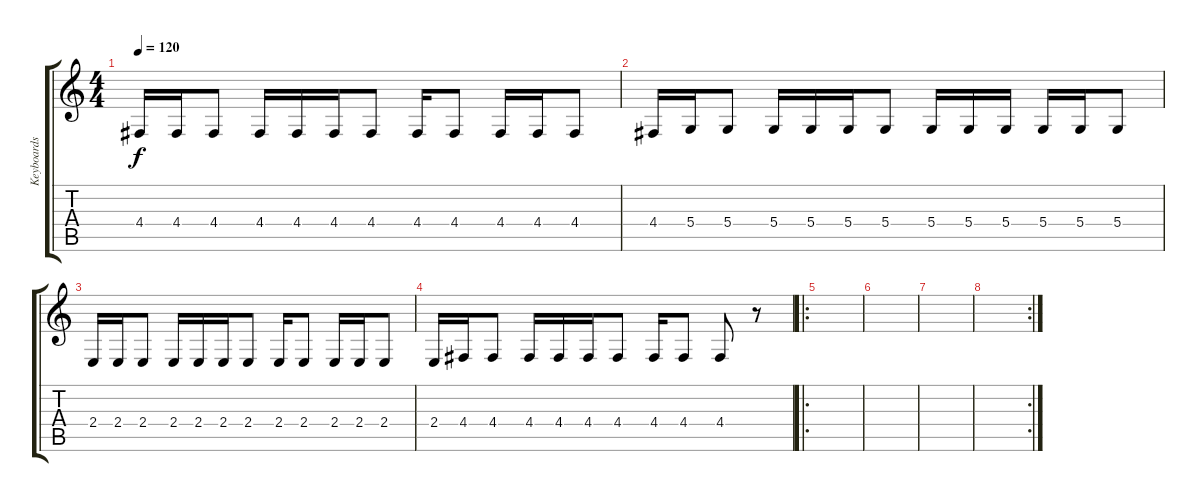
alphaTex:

\track ("Keyboards 4" "Keyboards ") {instrument lead1square}
\staff {score tabs}
\tuning (E4 B3 G3 D3 A2 E2) {hide}
\ts (4 4)
\tempo 120
\clef g2
\ks c
4.4.16{dy f} 4.4.16 4.4.8 4.4.16 4.4.16 4.4.16 4.4.8 4.4.16 4.4.8 4.4.16 4.4.16 4.4.8 |
4.4.16 5.4.16 5.4.8 5.4.16 5.4.16 5.4.16 5.4.8 5.4.16 5.4.16 5.4.16 5.4.16 5.4.16 5.4.8 |
2.4.16 2.4.16 2.4.8 2.4.16 2.4.16 2.4.16 2.4.8 2.4.16 2.4.8 2.4.16 2.4.16 2.4.8 |
2.4.16 4.4.16 4.4.8 4.4.16 4.4.16 4.4.16 4.4.8 4.4.16 4.4.8 4.4.8 r.8 |
\ro
|
|
|
\rc 2
